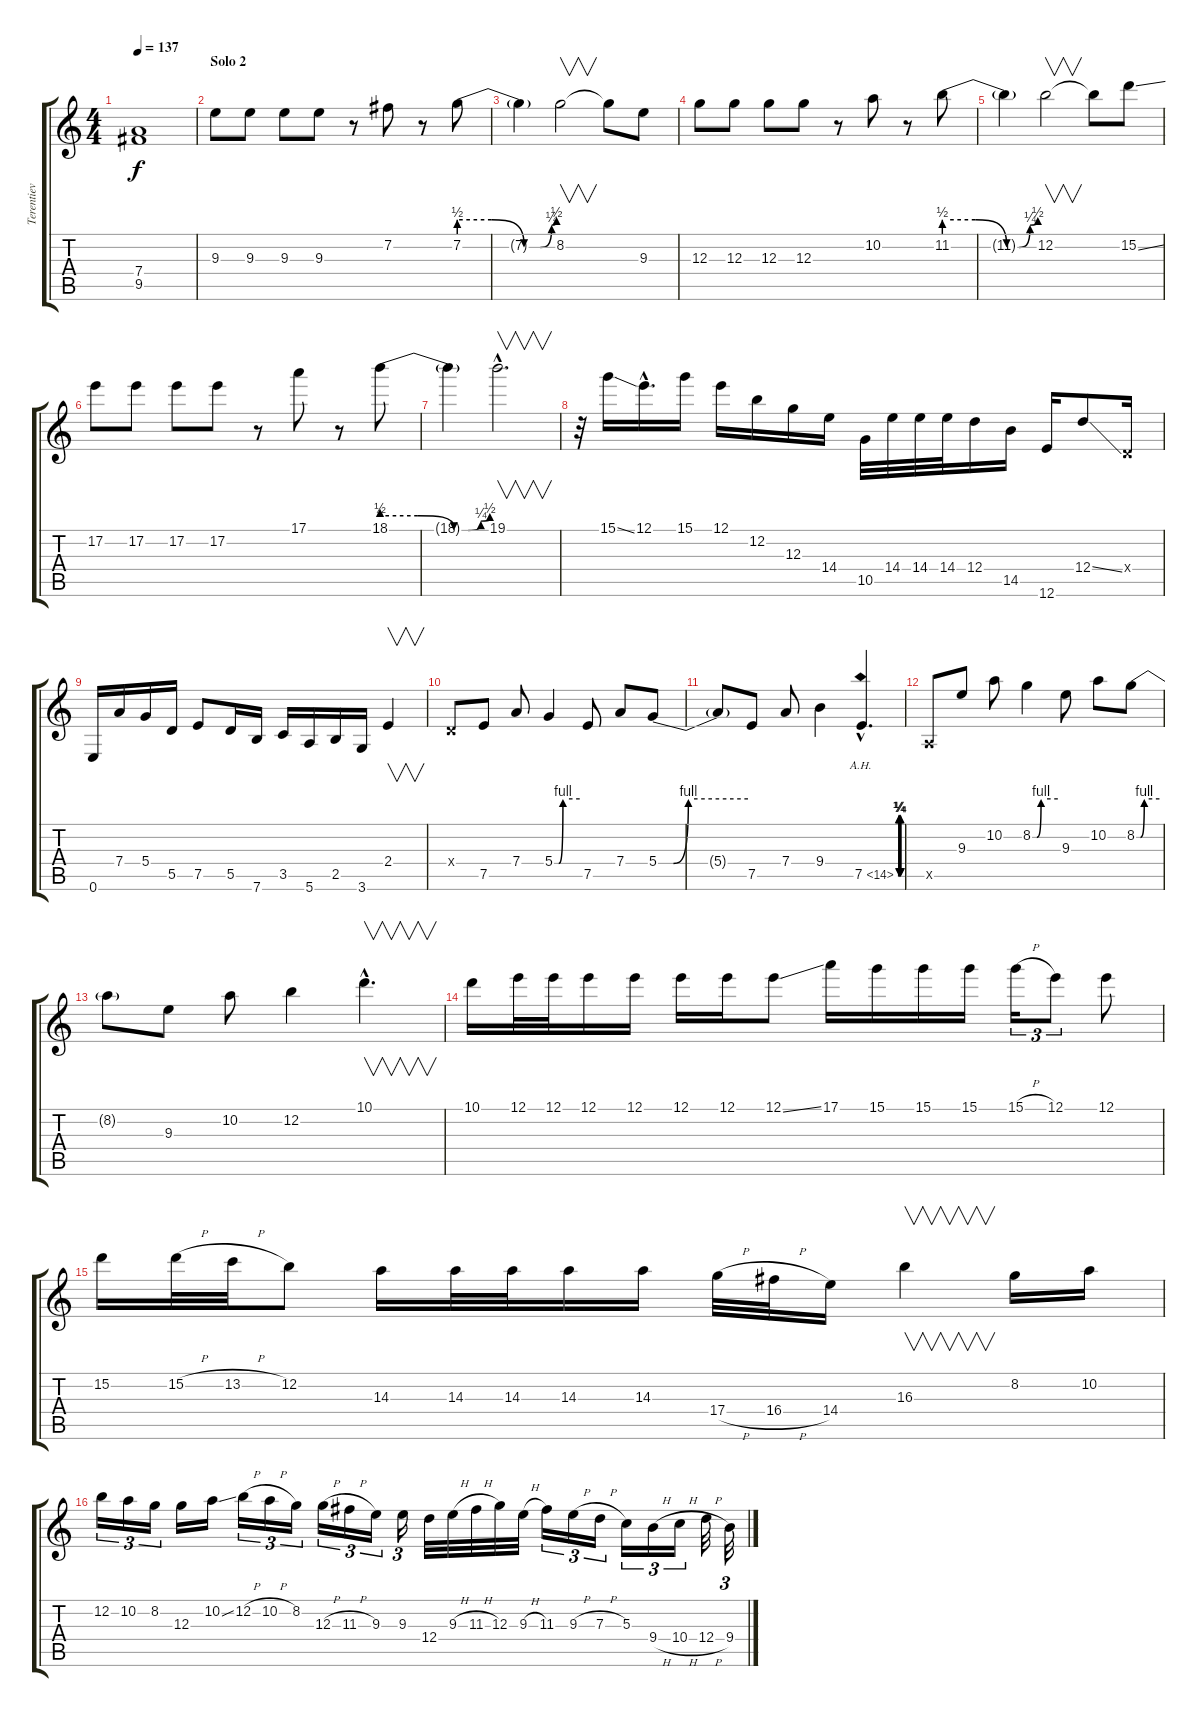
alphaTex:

\track ("Terentiev" "Terentiev") {instrument overdrivenguitar}
\staff {score tabs}
\tuning (E4 B3 G3 D3 A2 E2) {hide}
\ts (4 4)
\tempo 137
\clef g2
\ks c
(7.4{t} 9.5{t}).1{dy f} |
\section ("" "Solo 2")
9.3.8{volume 14} 9.3.8 9.3.8 9.3.8 r.8 7.2.8 r.8 7.2{be (custom 0 2 20 2 40 0 50 0 57 1 60 2)}.8 |
7.2{t}.4 8.2.2{v} 8.2{t}.8 9.3.8 |
12.3.8 12.3.8 12.3.8 12.3.8 r.8 10.2.8 r.8 11.2{be (custom 0 2 20 2 40 0 48 0 55 1 60 2)}.8 |
11.2{t}.4 12.2.2{v} 12.2{t}.8 15.2{ss}.8 |
17.2.8 17.2.8 17.2.8 17.2.8 r.8 17.1.8 r.8 18.1{be (custom 0 2 20 2 40 0 48 0 55 1 60 2)}.8 |
18.1{t}.4 19.1{hac}.2{v d} |
r.32 15.1{ss}.16 12.1{hac}.16{d} 15.1.16 12.1.16 12.2.16 12.3.16 14.4.16 10.5.32 14.4.32 14.4.32 14.4.32 12.4.16 14.5.16 12.6.16 12.4{ss}.8 0.4{x}.16 |
0.6.16 7.4.16 5.4.16 5.5.16 7.5.8 5.5.16 7.6.16 3.5.16 5.6.16 2.5.16 3.6.16 2.4.4{v} |
0.4{x}.8 7.5.8 7.4.8 5.4{be (custom 0 0 10 0 20 4 60 4)}.4 7.5.8 7.4.8 5.4{be (custom 0 0 10 0 20 4 60 4)}.8 |
5.4{t}.8 7.5.8 7.4.8 9.4.4 7.5{be (custom 0 0 8 1 15 0 22 1 30 0 37 1 45 0 53 1 60 0) ah 7 hac}.4{d} |
0.5{x}.8 9.3.8 10.2.8 8.2{be (custom 0 0 10 0 20 4 60 4)}.4 9.3.8 10.2.8 8.2{be (custom 0 0 10 0 20 4 60 4)}.8 |
8.2{t}.8 9.3.8 10.2.8 12.2.4 10.1{hac}.4{v d} |
10.1.16 12.1.32 12.1.32 12.1.16 12.1.16 12.1.16 12.1.16 12.1{ss}.8 17.1.16 15.1.16 15.1.16 15.1.16 15.1{h}.16{tu (3 2)} 12.1.8{tu (3 2)} 12.1.8 |
15.2.16 15.2{h}.32 13.2{h}.32 12.2.8 14.3.16 14.3.32 14.3.32 14.3.16 14.3.16 17.4{h}.32 16.4{h}.32 14.4.16 16.3.4{v} 8.2.16 10.2.16 |
12.2.16{tu (3 2)} 10.2.16{tu (3 2)} 8.2.16{tu (3 2)} 12.3.16 10.2{ss}.16 12.2{h}.16{tu (3 2)} 10.2{h}.16{tu (3 2)} 8.2.16{tu (3 2)} 12.3{h}.16{tu (3 2)} 11.3{h}.16{tu (3 2)} 9.3.16{tu (3 2)} 9.3.16{tu (3 2)} 12.4.32 9.3{h}.32 11.3{h}.32 12.3.32 9.3{h}.32 11.3.16{tu (3 2)} 9.3{h}.16{tu (3 2)} 7.3{h}.16{tu (3 2)} 5.3.16{tu (3 2)} 9.4{h}.16{tu (3 2)} 10.4{h}.16{tu (3 2)} 12.4{h}.32 9.4.32{tu (3 2)}
